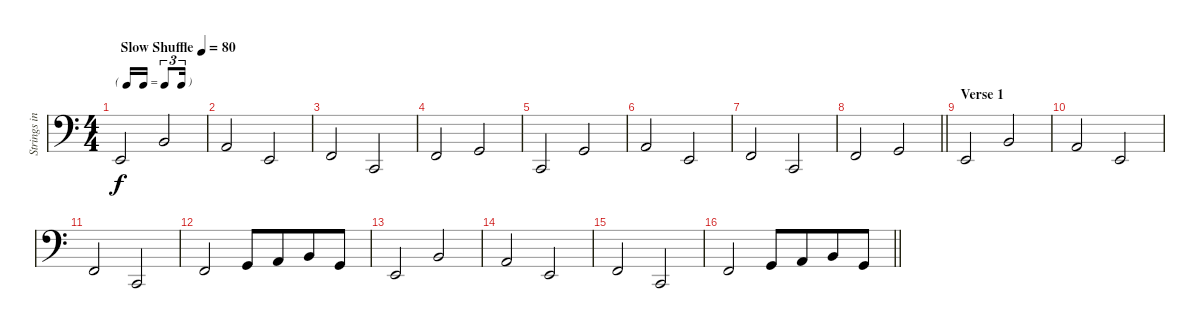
\track ("Strings in F" "Strings in") {instrument stringensemble1}
\staff {score}
\tuning (G2 D2 A1 E1) {hide}
\ts (4 4)
\tf triplet16th
\tempo (80 "Slow Shuffle")
\clef f4
\ks c
2.2.2{dy f instrument stringensemble1} 4.1.2 |
7.2.2 2.2.2 |
3.2.2 3.3.2 |
3.2.2 5.2.2 |
3.3.2 5.2.2 |
7.2.2 2.2.2 |
3.2.2 3.3.2 |
\barLineRight lightlight
3.2.2 5.2.2 |
\section ("" "Verse 1")
2.2.2 4.1.2 |
7.2.2 2.2.2 |
3.2.2 3.3.2 |
3.2.2 5.2.8 2.1.8{beam merge} 4.1.8 0.1.8 |
2.2.2 4.1.2 |
7.2.2 2.2.2 |
3.2.2 3.3.2 |
\barLineRight lightlight
3.2.2 5.2.8 2.1.8{beam merge} 4.1.8 0.1.8
